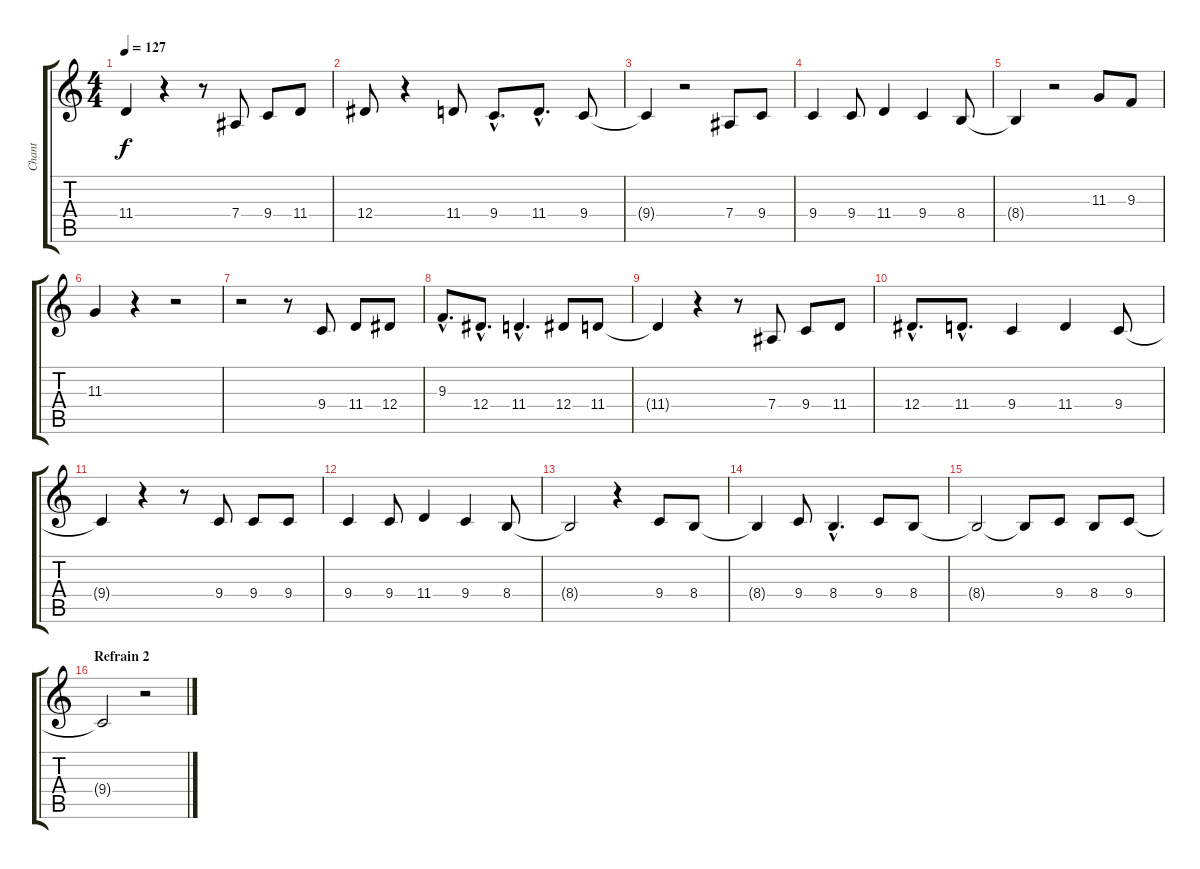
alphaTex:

\track ("Chant" "Chant") {instrument choiraahs}
\staff {score tabs}
\tuning (F4 C4 Ab3 Eb3 Bb2 F2) {hide}
\ts (4 4)
\tempo 127
\clef g2
\ks c
11.4{t}.4{dy f} r.4 r.8 7.4.8 9.4.8 11.4.8 |
12.4.8 r.4 11.4.8 9.4{hac}.8{d} 11.4{hac}.8{d} 9.4.8 |
9.4{t}.4 r.2 7.4.8 9.4.8 |
9.4.4 9.4.8 11.4.4 9.4.4 8.4.8 |
8.4{t}.4 r.2 11.3.8 9.3.8 |
11.3.4 r.4 r.2 |
r.2 r.8 9.4.8 11.4.8 12.4.8 |
9.3{hac}.8{d} 12.4{hac}.8{d} 11.4{hac}.4{d} 12.4.8 11.4.8 |
11.4{t}.4 r.4 r.8 7.4.8 9.4.8 11.4.8 |
12.4{hac}.8{d} 11.4{hac}.8{d} 9.4.4 11.4.4 9.4.8 |
9.4{t}.4 r.4 r.8 9.4.8 9.4.8 9.4.8 |
9.4.4 9.4.8 11.4.4 9.4.4 8.4.8 |
8.4{t}.2 r.4 9.4.8 8.4.8 |
8.4{t}.4 9.4.8 8.4{hac}.4{d} 9.4.8 8.4.8 |
8.4{t}.2 8.4{t}.8 9.4.8 8.4.8 9.4.8 |
\section ("" "Refrain 2")
9.4{t}.2 r.2
